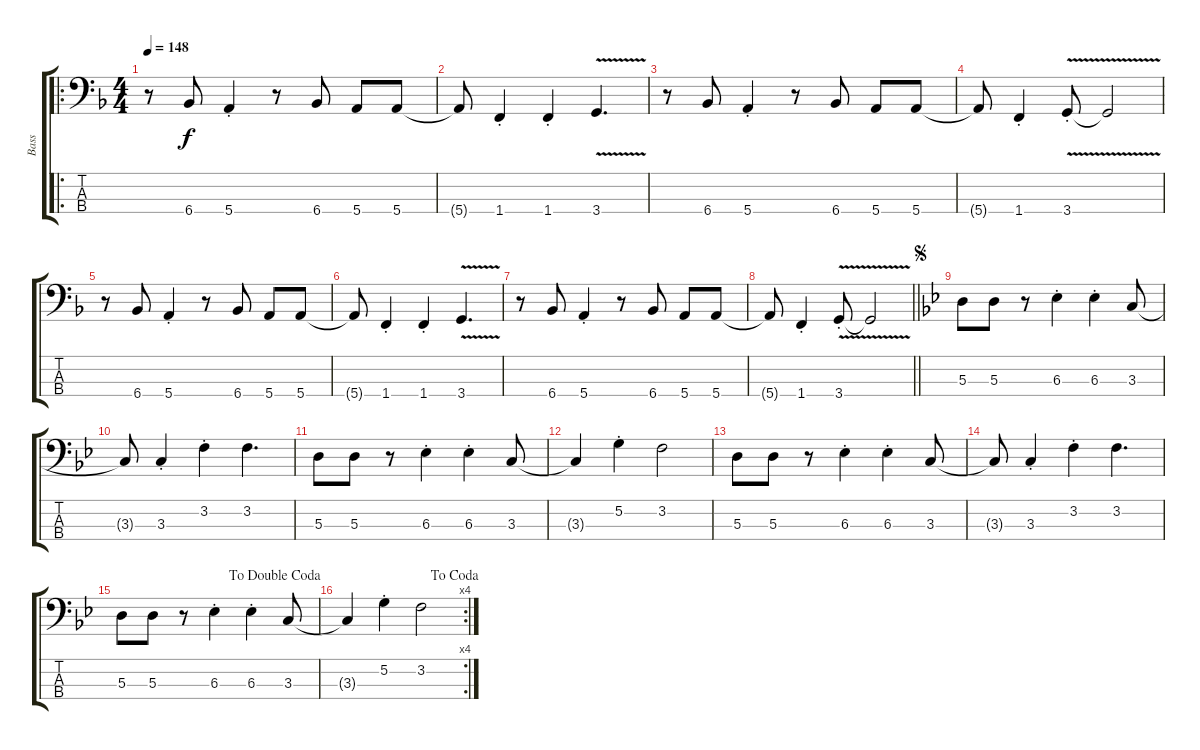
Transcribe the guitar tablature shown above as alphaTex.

\track ("Bass" "Bass") {instrument electricbassfinger}
\staff {score tabs}
\tuning (G2 D2 A1 E1) {hide}
\ro
\ts (4 4)
\tempo 148
\clef f4
\ks f
r.8{dy f instrument electricbassfinger} 6.4.8 5.4{st}.4 r.8 6.4.8 5.4.8 5.4.8 |
5.4{t}.8 1.4{st}.4 1.4{st}.4 3.4{v}.4{d} |
r.8 6.4.8 5.4{st}.4 r.8 6.4.8 5.4.8 5.4.8 |
5.4{t}.8 1.4{st}.4 3.4{v st}.8 3.4{v t}.2 |
r.8 6.4.8 5.4{st}.4 r.8 6.4.8 5.4.8 5.4.8 |
5.4{t}.8 1.4{st}.4 1.4{st}.4 3.4{v}.4{d} |
r.8 6.4.8 5.4{st}.4 r.8 6.4.8 5.4.8 5.4.8 |
\barLineRight lightlight
5.4{t}.8 1.4{st}.4 3.4{v st}.8 3.4{v t}.2 |
\jump segno
\ks bb
5.3.8 5.3.8 r.8 6.3{st}.4 6.3{st}.4 3.3.8 |
3.3{t}.8 3.3{st}.4 3.2{st}.4 3.2.4{d} |
5.3.8 5.3.8 r.8 6.3{st}.4 6.3{st}.4 3.3.8 |
3.3{t}.4 5.2{st}.4 3.2.2 |
5.3.8 5.3.8 r.8 6.3{st}.4 6.3{st}.4 3.3.8 |
3.3{t}.8 3.3{st}.4 3.2{st}.4 3.2.4{d} |
\jump dadoublecoda
5.3.8 5.3.8 r.8 6.3{st}.4 6.3{st}.4 3.3.8 |
\rc 4
\jump dacoda
3.3{t}.4 5.2{st}.4 3.2.2
